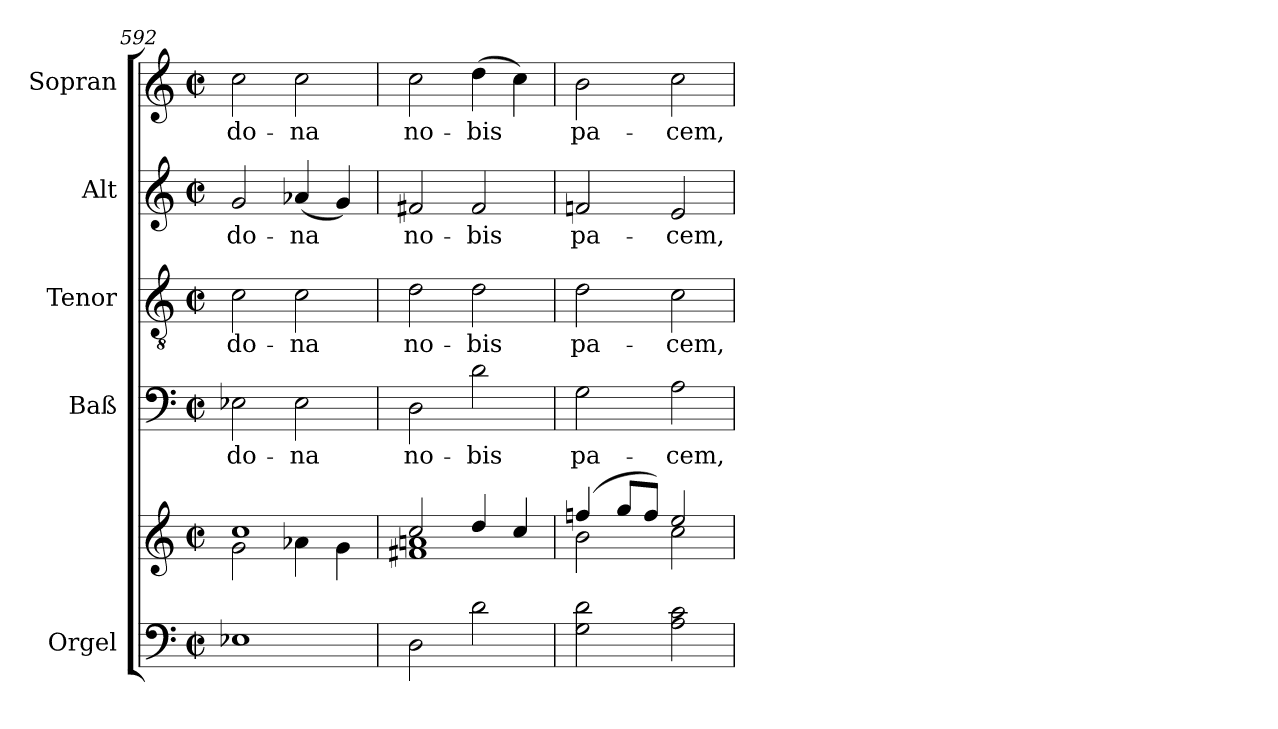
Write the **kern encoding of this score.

**kern	**kern	**kern	**text	**kern	**text	**kern	**text	**kern	**text
*part5	*part5	*part4	*part4	*part3	*part3	*part2	*part2	*part1	*part1
*staff6	*staff5	*staff4	*staff4	*staff3	*staff3	*staff2	*staff2	*staff1	*staff1
*I"Orgel	*	*I"Baß	*	*I"Tenor	*	*I"Alt	*	*I"Sopran	*
*clefF4	*clefG2	*clefF4	*	*clefGv2	*	*clefG2	*	*clefG2	*
*k[]	*k[]	*k[]	*	*k[]	*	*k[]	*	*k[]	*
*C:	*C:	*C:	*	*C:	*	*C:	*	*C:	*
*M2/2	*M2/2	*M2/2	*	*M2/2	*	*M2/2	*	*M2/2	*
*met(c|)	*met(c|)	*met(c|)	*	*met(c|)	*	*met(c|)	*	*met(c|)	*
=592	=592	=592	=592	=592	=592	=592	=592	=592	=592
*	*^	*	*	*	*	*	*	*	*
!	!	!	!	!LO:LY:b	!	!LO:LY:b	!	!LO:LY:b	!	!LO:LY:b
1E-X	1cc	2g\	2E-X\	do-	2c\	do-	2g/	do-	2cc\	do-
!	!	!	!	!LO:LY:b	!	!LO:LY:b	!	!LO:LY:b	!	!LO:LY:b
.	.	4a-X\	2E-\	-na	2c\	-na	(<4a-X/	-na	2cc\	-na
.	.	4g\	.	.	.	.	4g/)	.	.	.
=593	=593	=593	=593	=593	=593	=593	=593	=593	=593	=593
!	!	!	!	!LO:LY:b	!	!LO:LY:b	!	!LO:LY:b	!	!LO:LY:b
2D\	2cc/	1f#X 1an	2D\	no-	2d\	no-	2f#X/	no-	2cc\	no-
!	!	!	!	!LO:LY:b	!	!LO:LY:b	!	!LO:LY:b	!	!LO:LY:b
2d\	4dd/	.	2d\	-bis	2d\	-bis	2f#/	-bis	(>4dd\	-bis
.	4cc/	.	.	.	.	.	.	.	4cc\)	.
=594	=594	=594	=594	=594	=594	=594	=594	=594	=594	=594
!	!	!	!	!LO:LY:b	!	!LO:LY:b	!	!LO:LY:b	!	!LO:LY:b
2G\ 2d\	(4ffn/	2b\	2G\	pa-	2d\	pa-	2fn/	pa-	2b\	pa-
.	8gg/L	.	.	.	.	.	.	.	.	.
.	8ff/J)	.	.	.	.	.	.	.	.	.
!	!	!	!	!LO:LY:b	!	!LO:LY:b	!	!LO:LY:b	!	!LO:LY:b
2A\ 2c\	2ee/	2cc\	2A\	-cem,	2c\	-cem,	2e/	-cem,	2cc\	-cem,
*	*v	*v	*	*	*	*	*	*	*	*
=	=	=	=	=	=	=	=	=	=
*-	*-	*-	*-	*-	*-	*-	*-	*-	*-
